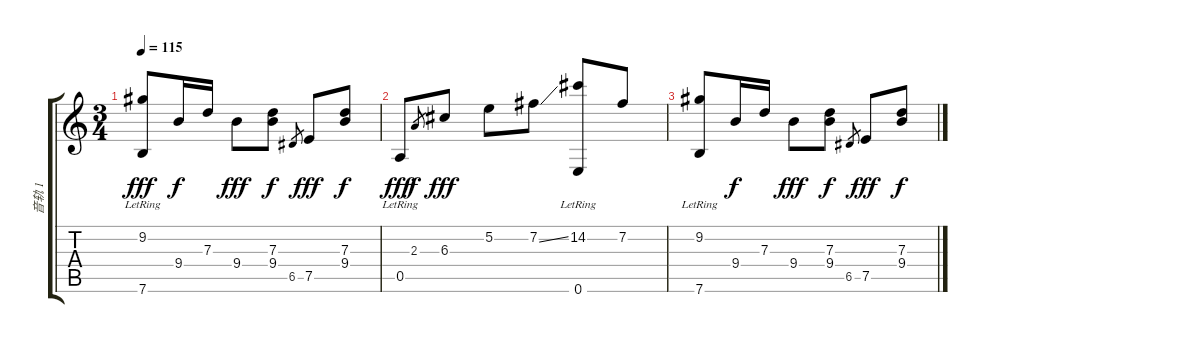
\track ("音轨 1" "音轨 1") {instrument acousticguitarnylon}
\staff {score tabs}
\tuning (E4 B3 G3 D3 A2 E2) {hide}
\ts (3 4)
\tempo 115
\clef g2
\ks c
(9.2{lr} 7.6{lr}).8{dy fff} 9.4.16{dy f} 7.3.16 9.4.8{dy fff} (7.3 9.4).8{dy f} 6.5.8{gr} 7.5.8{dy fff} (7.3 9.4).8{dy f} |
0.5{lr}.8{dy fff} 2.3.8{gr dy f} 6.3.8{dy fff} 5.2.8 7.2{ss}.8 (14.2 0.6{lr}).8 7.2.8 |
(9.2{lr} 7.6{lr}).8 9.4.16{dy f} 7.3.16 9.4.8{dy fff} (7.3 9.4).8{dy f} 6.5.8{gr} 7.5.8{dy fff} (7.3 9.4).8{dy f}
